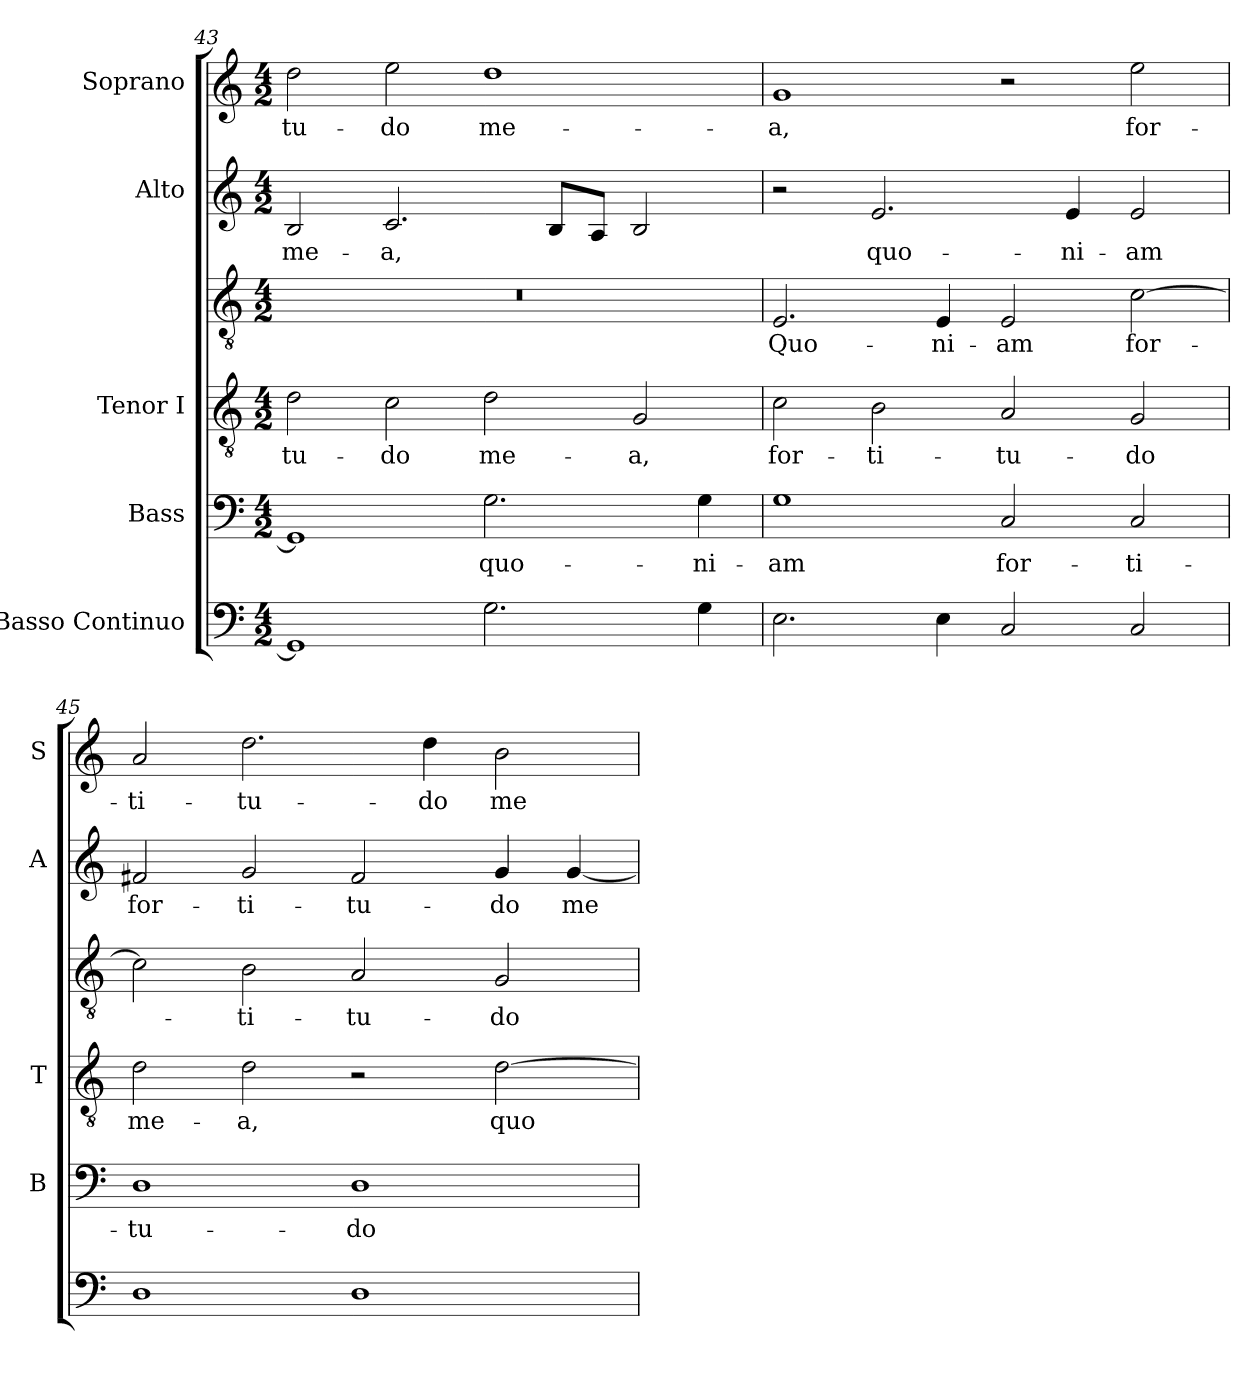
**kern	**kern	**text	**kern	**text	**kern	**text	**kern	**text	**kern	**text
*part5	*part4	*part4	*part3	*part3	*part3	*part3	*part2	*part2	*part1	*part1
*staff6	*staff5	*staff5	*staff4	*staff4	*staff3	*staff3	*staff2	*staff2	*staff1	*staff1
*I"Basso Continuo	*I"Bass	*	*I"Tenor I	*	*	*	*I"Alto	*	*I"Soprano	*
*	*I'B	*	*I'T	*	*	*	*I'A	*	*I'S	*
!!LO:LB:g=z
*clefF4	*clefF4	*	*clefGv2	*	*clefGv2	*	*clefG2	*	*clefG2	*
*	*ITrd7c12	*	*	*	*	*	*	*	*	*
*k[]	*k[]	*	*k[]	*	*k[]	*	*k[]	*	*k[]	*
*C:	*C:	*	*C:	*	*C:	*	*C:	*	*C:	*
*M4/2	*M4/2	*	*M4/2	*	*M4/2	*	*M4/2	*	*M4/2	*
=43	=43	=43	=43	=43	=43	=43	=43	=43	=43	=43
!	!	!	!	!LO:LY:b:color=#000000	!LO:N:vis=1	!	!	!	!	!
!	!	!	!	!	!	!	!	!LO:LY:b:color=#000000	!	!
!	!	!	!	!	!	!	!	!	!	!LO:LY:b:color=#000000
1GGi]	1GGGi]	.	2di\	-tu-	0r	.	2Bi/	me-	2ddi\	-tu-
!	!	!	!	!LO:LY:b:color=#000000	!	!	!	!	!	!
!	!	!	!	!	!	!	!	!LO:LY:b:color=#000000	!	!
!	!	!	!	!	!	!	!	!	!	!LO:LY:b:color=#000000
.	.	.	2ci\	-do	.	.	2.ci/	-a,	2eei\	-do
!	!	!LO:LY:b:color=#000000	!	!	!	!	!	!	!	!
!	!	!	!	!LO:LY:b:color=#000000	!	!	!	!	!	!
!	!	!	!	!	!	!	!	!	!	!LO:LY:b:color=#000000
2.Gi\	2.GGi\	quo-	2di\	me-	.	.	.	.	1ddi	me-
.	.	.	.	.	.	.	8Bi/L	.	.	.
.	.	.	.	.	.	.	8Ai/J	.	.	.
!	!	!	!	!LO:LY:b:color=#000000	!	!	!	!	!	!
.	.	.	2Gi/	-a,	.	.	2Bi/	.	.	.
!	!	!LO:LY:b:color=#000000	!	!	!	!	!	!	!	!
4Gi\	4GGi\	-ni-	.	.	.	.	.	.	.	.
=44	=44	=44	=44	=44	=44	=44	=44	=44	=44	=44
!	!	!LO:LY:b:color=#000000	!	!	!	!	!	!	!	!
!	!	!	!	!LO:LY:b:color=#000000	!	!	!	!	!	!
!	!	!	!	!	!	!LO:LY:b:color=#000000	!	!	!	!
!	!	!	!	!	!	!	!	!	!	!LO:LY:b:color=#000000
2.Ei\	1GGi	-am	2ci\	for-	2.Ei/	Quo-	2r	.	1gi	-a,
!	!	!	!	!LO:LY:b:color=#000000	!	!	!	!	!	!
!	!	!	!	!	!	!	!	!LO:LY:b:color=#000000	!	!
.	.	.	2Bi\	-ti-	.	.	2.ei/	quo-	.	.
!	!	!	!	!	!	!LO:LY:b:color=#000000	!	!	!	!
4Ei\	.	.	.	.	4Ei/	-ni-	.	.	.	.
!	!	!LO:LY:b:color=#000000	!	!	!	!	!	!	!	!
!	!	!	!	!LO:LY:b:color=#000000	!	!	!	!	!	!
!	!	!	!	!	!	!LO:LY:b:color=#000000	!	!	!	!
2Ci/	2CCi/	for-	2Ai/	-tu-	2Ei/	-am	.	.	2r	.
!	!	!	!	!	!	!	!	!LO:LY:b:color=#000000	!	!
.	.	.	.	.	.	.	4ei/	-ni-	.	.
!	!	!LO:LY:b:color=#000000	!	!	!	!	!	!	!	!
!	!	!	!	!LO:LY:b:color=#000000	!	!	!	!	!	!
!	!	!	!	!	!	!LO:LY:b:color=#000000	!	!	!	!
!	!	!	!	!	!	!	!	!LO:LY:b:color=#000000	!	!
!	!	!	!	!	!	!	!	!	!	!LO:LY:b:color=#000000
2Ci/	2CCi/	-ti-	2Gi/	-do	[>2ci\	for-	2ei/	-am	2eei\	for-
=45	=45	=45	=45	=45	=45	=45	=45	=45	=45	=45
!	!	!LO:LY:b:color=#000000	!	!	!	!	!	!	!	!
!	!	!	!	!LO:LY:b:color=#000000	!	!	!	!	!	!
!	!	!	!	!	!	!	!	!LO:LY:b:color=#000000	!	!
!	!	!	!	!	!	!	!	!	!	!LO:LY:b:color=#000000
1Di	1DDi	-tu-	2di\	me-	2ci\]	.	2f#Xi/	for-	2ai/	-ti-
!	!	!	!	!LO:LY:b:color=#000000	!	!	!	!	!	!
!	!	!	!	!	!	!LO:LY:b:color=#000000	!	!	!	!
!	!	!	!	!	!	!	!	!LO:LY:b:color=#000000	!	!
!	!	!	!	!	!	!	!	!	!	!LO:LY:b:color=#000000
.	.	.	2di\	-a,	2Bi\	-ti-	2gi/	-ti-	2.ddi\	-tu-
!	!	!LO:LY:b:color=#000000	!	!	!	!	!	!	!	!
!	!	!	!	!	!	!LO:LY:b:color=#000000	!	!	!	!
!	!	!	!	!	!	!	!	!LO:LY:b:color=#000000	!	!
1Di	1DDi	-do	2r	.	2Ai/	-tu-	2f#i/	-tu-	.	.
!	!	!	!	!	!	!	!	!	!	!LO:LY:b:color=#000000
.	.	.	.	.	.	.	.	.	4ddi\	-do
!	!	!	!	!LO:LY:b:color=#000000	!	!	!	!	!	!
!	!	!	!	!	!	!LO:LY:b:color=#000000	!	!	!	!
!	!	!	!	!	!	!	!	!LO:LY:b:color=#000000	!	!
!	!	!	!	!	!	!	!	!	!	!LO:LY:b:color=#000000
.	.	.	[>2di\	quo-	2Gi/	-do	4gi/	-do	2bi\	me-
!	!	!	!	!	!	!	!	!LO:LY:b:color=#000000	!	!
.	.	.	.	.	.	.	[<4gi/	me-	.	.
=	=	=	=	=	=	=	=	=	=	=
*-	*-	*-	*-	*-	*-	*-	*-	*-	*-	*-
